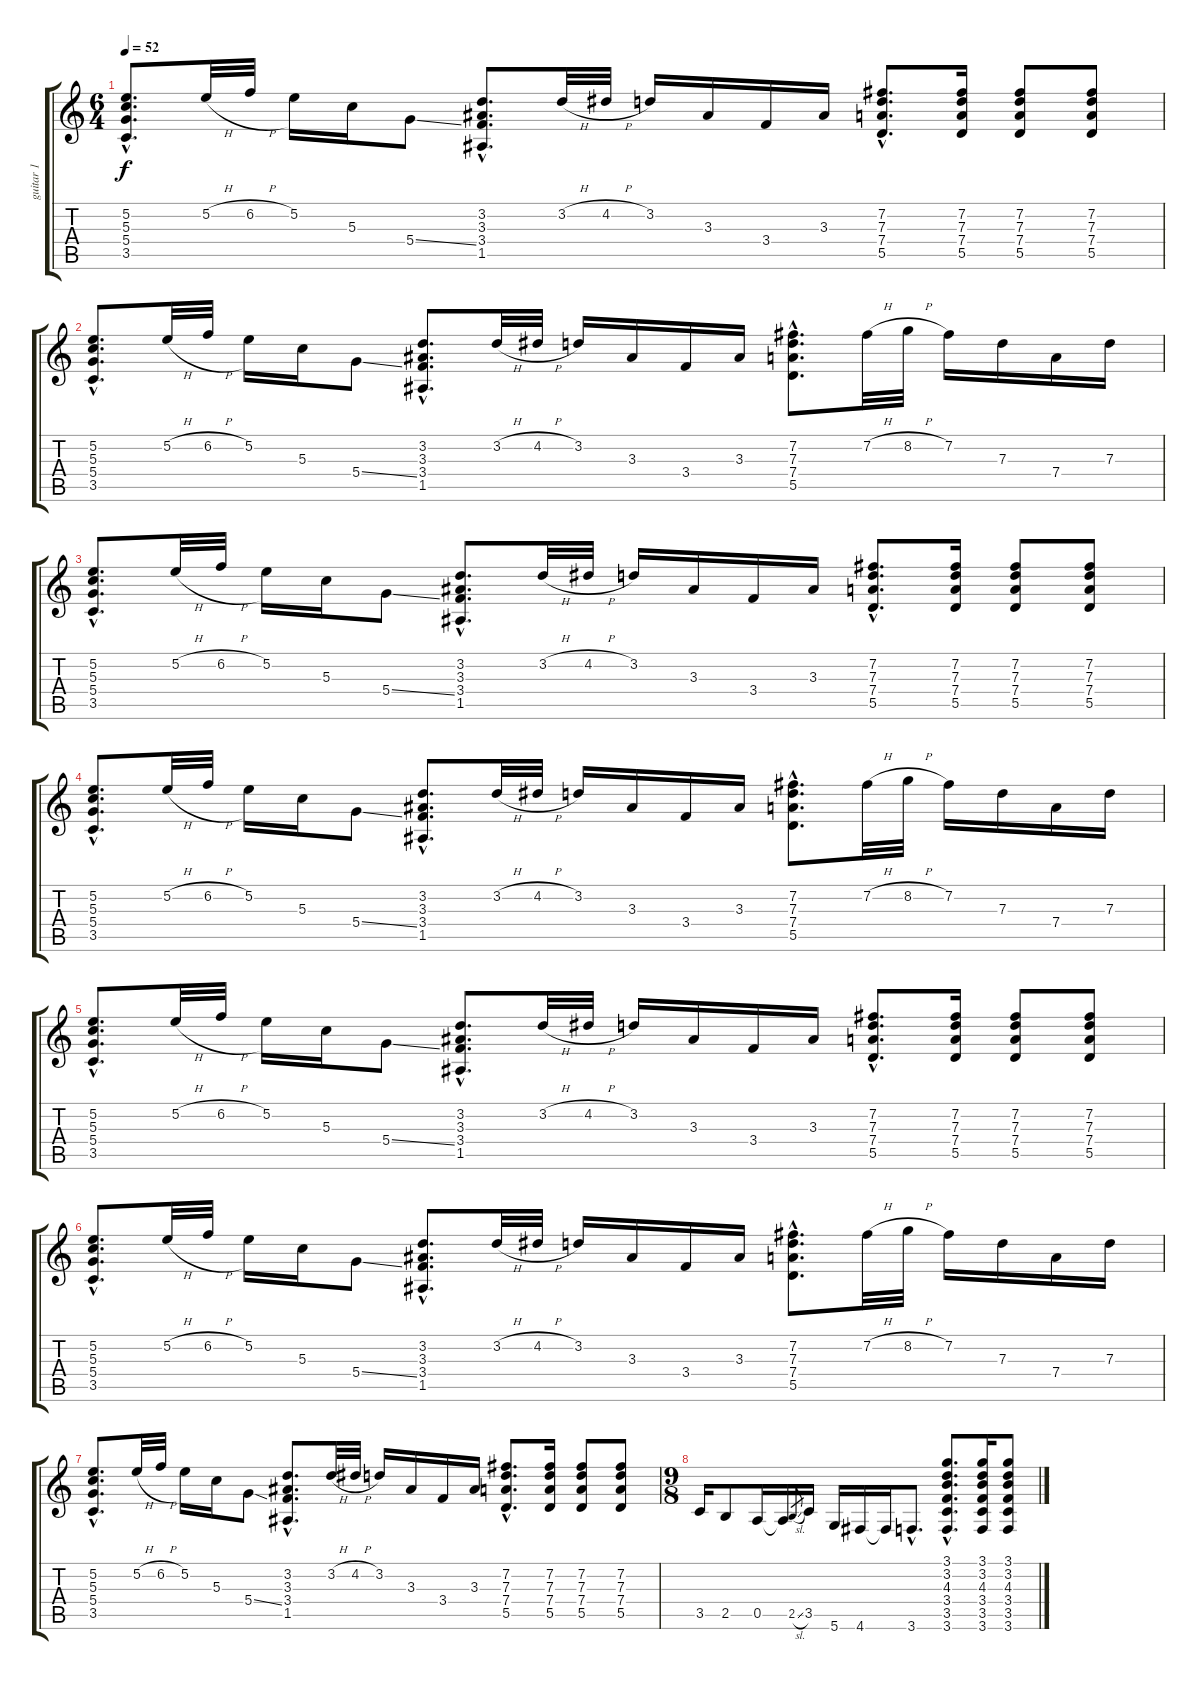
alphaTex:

\track ("guitar 1" "guitar 1") {instrument electricguitarclean}
\staff {score tabs}
\tuning (E4 B3 G3 D3 A2 D2) {hide}
\ts (6 4)
\tempo 52
\clef g2
\ks c
(5.2{hac} 5.3{hac} 5.4{hac} 3.5{hac}).8{d dy f} 5.2{h}.32 6.2{h}.32 5.2.16 5.3.16 5.4{ss}.8 (3.2{hac} 3.3{hac} 3.4{hac} 1.5{hac}).8{d} 3.2{h}.32 4.2{h}.32 3.2.16 3.3.16 3.4.16 3.3.16 (7.2{hac} 7.3{hac} 7.4{hac} 5.5{hac}).8{d} (7.2 7.3 7.4 5.5).16 (7.2 7.3 7.4 5.5).8 (7.2 7.3 7.4 5.5).8 |
(5.2{hac} 5.3{hac} 5.4{hac} 3.5{hac}).8{d} 5.2{h}.32 6.2{h}.32 5.2.16 5.3.16 5.4{ss}.8 (3.2{hac} 3.3{hac} 3.4{hac} 1.5{hac}).8{d} 3.2{h}.32 4.2{h}.32 3.2.16 3.3.16 3.4.16 3.3.16 (7.2{hac} 7.3{hac} 7.4{hac} 5.5{hac}).8{d} 7.2{h}.32 8.2{h}.32 7.2.16 7.3.16 7.4.16 7.3.16 |
(5.2{hac} 5.3{hac} 5.4{hac} 3.5{hac}).8{d} 5.2{h}.32 6.2{h}.32 5.2.16 5.3.16 5.4{ss}.8 (3.2{hac} 3.3{hac} 3.4{hac} 1.5{hac}).8{d} 3.2{h}.32 4.2{h}.32 3.2.16 3.3.16 3.4.16 3.3.16 (7.2{hac} 7.3{hac} 7.4{hac} 5.5{hac}).8{d} (7.2 7.3 7.4 5.5).16 (7.2 7.3 7.4 5.5).8 (7.2 7.3 7.4 5.5).8 |
(5.2{hac} 5.3{hac} 5.4{hac} 3.5{hac}).8{d} 5.2{h}.32 6.2{h}.32 5.2.16 5.3.16 5.4{ss}.8 (3.2{hac} 3.3{hac} 3.4{hac} 1.5{hac}).8{d} 3.2{h}.32 4.2{h}.32 3.2.16 3.3.16 3.4.16 3.3.16 (7.2{hac} 7.3{hac} 7.4{hac} 5.5{hac}).8{d} 7.2{h}.32 8.2{h}.32 7.2.16 7.3.16 7.4.16 7.3.16 |
(5.2{hac} 5.3{hac} 5.4{hac} 3.5{hac}).8{d} 5.2{h}.32 6.2{h}.32 5.2.16 5.3.16 5.4{ss}.8 (3.2{hac} 3.3{hac} 3.4{hac} 1.5{hac}).8{d} 3.2{h}.32 4.2{h}.32 3.2.16 3.3.16 3.4.16 3.3.16 (7.2{hac} 7.3{hac} 7.4{hac} 5.5{hac}).8{d} (7.2 7.3 7.4 5.5).16 (7.2 7.3 7.4 5.5).8 (7.2 7.3 7.4 5.5).8 |
(5.2{hac} 5.3{hac} 5.4{hac} 3.5{hac}).8{d} 5.2{h}.32 6.2{h}.32 5.2.16 5.3.16 5.4{ss}.8 (3.2{hac} 3.3{hac} 3.4{hac} 1.5{hac}).8{d} 3.2{h}.32 4.2{h}.32 3.2.16 3.3.16 3.4.16 3.3.16 (7.2{hac} 7.3{hac} 7.4{hac} 5.5{hac}).8{d} 7.2{h}.32 8.2{h}.32 7.2.16 7.3.16 7.4.16 7.3.16 |
(5.2{hac} 5.3{hac} 5.4{hac} 3.5{hac}).8{d} 5.2{h}.32 6.2{h}.32 5.2.16 5.3.16 5.4{ss}.8 (3.2{hac} 3.3{hac} 3.4{hac} 1.5{hac}).8{d} 3.2{h}.32 4.2{h}.32 3.2.16 3.3.16 3.4.16 3.3.16 (7.2{hac} 7.3{hac} 7.4{hac} 5.5{hac}).8{d} (7.2 7.3 7.4 5.5).16 (7.2 7.3 7.4 5.5).8 (7.2 7.3 7.4 5.5).8 |
\ts (9 8)
3.5.16 2.5.8 0.5.16 0.5{t}.16 2.5{sl}.8{gr} 3.5.16 5.6.16 4.6.16 4.6{t}.16 3.6{hac}.8{d} (3.1{hac} 3.2{hac} 4.3{hac} 3.4{hac} 3.5{hac} 3.6{hac}).8{d} (3.1 3.2 4.3 3.4 3.5 3.6).16 (3.1 3.2 4.3 3.4 3.5 3.6).8
